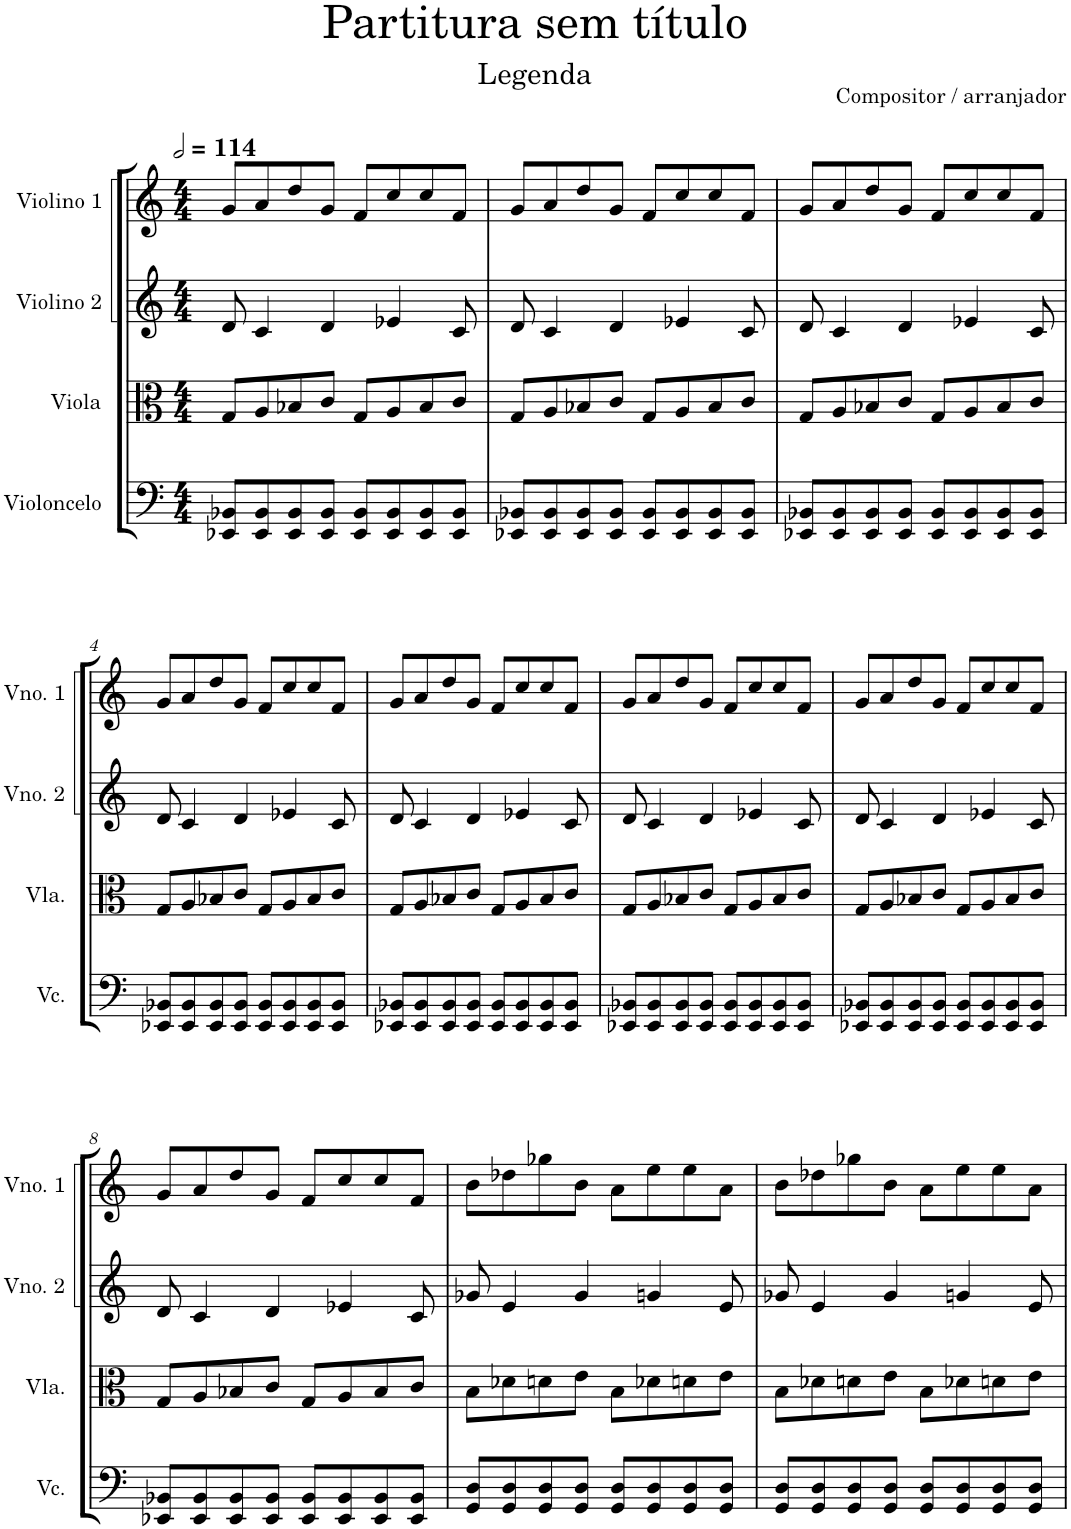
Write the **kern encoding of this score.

**kern	**kern	**kern	**kern
*part4	*part3	*part2	*part1
*staff4	*staff3	*staff2	*staff1
*I"Violoncelo	*I"Viola	*I"Violino 2	*I"Violino 1
*I'Vc.	*I'Vla.	*I'Vno. 2	*I'Vno. 1
*clefF4	*clefC3	*clefG2	*clefG2
*k[]	*k[]	*k[]	*k[]
*M4/4	*M4/4	*M4/4	*M4/4
*MM228	*MM228	*MM228	*MM228
=1	=1	=1	=1
8EE-X/ 8BB-X/L	8G/L	8d/	8g/L
8EE-/ 8BB-/	8A/	4c/	8a/
8EE-/ 8BB-/	8B-X/	.	8dd/
8EE-/ 8BB-/J	8c/J	4d/	8g/J
8EE-/ 8BB-/L	8G/L	.	8f/L
8EE-/ 8BB-/	8A/	4e-X/	8cc/
8EE-/ 8BB-/	8B-/	.	8cc/
8EE-/ 8BB-/J	8c/J	8c/	8f/J
=2	=2	=2	=2
8EE-X/ 8BB-X/L	8G/L	8d/	8g/L
8EE-/ 8BB-/	8A/	4c/	8a/
8EE-/ 8BB-/	8B-X/	.	8dd/
8EE-/ 8BB-/J	8c/J	4d/	8g/J
8EE-/ 8BB-/L	8G/L	.	8f/L
8EE-/ 8BB-/	8A/	4e-X/	8cc/
8EE-/ 8BB-/	8B-/	.	8cc/
8EE-/ 8BB-/J	8c/J	8c/	8f/J
=3	=3	=3	=3
8EE-X/ 8BB-X/L	8G/L	8d/	8g/L
8EE-/ 8BB-/	8A/	4c/	8a/
8EE-/ 8BB-/	8B-X/	.	8dd/
8EE-/ 8BB-/J	8c/J	4d/	8g/J
8EE-/ 8BB-/L	8G/L	.	8f/L
8EE-/ 8BB-/	8A/	4e-X/	8cc/
8EE-/ 8BB-/	8B-/	.	8cc/
8EE-/ 8BB-/J	8c/J	8c/	8f/J
!!LO:LB:g=z
=4	=4	=4	=4
8EE-X/ 8BB-X/L	8G/L	8d/	8g/L
8EE-/ 8BB-/	8A/	4c/	8a/
8EE-/ 8BB-/	8B-X/	.	8dd/
8EE-/ 8BB-/J	8c/J	4d/	8g/J
8EE-/ 8BB-/L	8G/L	.	8f/L
8EE-/ 8BB-/	8A/	4e-X/	8cc/
8EE-/ 8BB-/	8B-/	.	8cc/
8EE-/ 8BB-/J	8c/J	8c/	8f/J
=5	=5	=5	=5
8EE-X/ 8BB-X/L	8G/L	8d/	8g/L
8EE-/ 8BB-/	8A/	4c/	8a/
8EE-/ 8BB-/	8B-X/	.	8dd/
8EE-/ 8BB-/J	8c/J	4d/	8g/J
8EE-/ 8BB-/L	8G/L	.	8f/L
8EE-/ 8BB-/	8A/	4e-X/	8cc/
8EE-/ 8BB-/	8B-/	.	8cc/
8EE-/ 8BB-/J	8c/J	8c/	8f/J
=6	=6	=6	=6
8EE-X/ 8BB-X/L	8G/L	8d/	8g/L
8EE-/ 8BB-/	8A/	4c/	8a/
8EE-/ 8BB-/	8B-X/	.	8dd/
8EE-/ 8BB-/J	8c/J	4d/	8g/J
8EE-/ 8BB-/L	8G/L	.	8f/L
8EE-/ 8BB-/	8A/	4e-X/	8cc/
8EE-/ 8BB-/	8B-/	.	8cc/
8EE-/ 8BB-/J	8c/J	8c/	8f/J
=7	=7	=7	=7
8EE-X/ 8BB-X/L	8G/L	8d/	8g/L
8EE-/ 8BB-/	8A/	4c/	8a/
8EE-/ 8BB-/	8B-X/	.	8dd/
8EE-/ 8BB-/J	8c/J	4d/	8g/J
8EE-/ 8BB-/L	8G/L	.	8f/L
8EE-/ 8BB-/	8A/	4e-X/	8cc/
8EE-/ 8BB-/	8B-/	.	8cc/
8EE-/ 8BB-/J	8c/J	8c/	8f/J
!!LO:LB:g=z
=8	=8	=8	=8
8EE-X/ 8BB-X/L	8G/L	8d/	8g/L
8EE-/ 8BB-/	8A/	4c/	8a/
8EE-/ 8BB-/	8B-X/	.	8dd/
8EE-/ 8BB-/J	8c/J	4d/	8g/J
8EE-/ 8BB-/L	8G/L	.	8f/L
8EE-/ 8BB-/	8A/	4e-X/	8cc/
8EE-/ 8BB-/	8B-/	.	8cc/
8EE-/ 8BB-/J	8c/J	8c/	8f/J
=9	=9	=9	=9
8GG/ 8D/L	8B\L	8g-X/	8b\L
8GG/ 8D/	8d-X\	4e/	8dd-X\
8GG/ 8D/	8dn\	.	8gg-X\
8GG/ 8D/J	8e\J	4g-/	8b\J
8GG/ 8D/L	8B\L	.	8a\L
8GG/ 8D/	8d-X\	4gn/	8ee\
8GG/ 8D/	8dn\	.	8ee\
8GG/ 8D/J	8e\J	8e/	8a\J
=10	=10	=10	=10
8GG/ 8D/L	8B\L	8g-X/	8b\L
8GG/ 8D/	8d-X\	4e/	8dd-X\
8GG/ 8D/	8dn\	.	8gg-X\
8GG/ 8D/J	8e\J	4g-/	8b\J
8GG/ 8D/L	8B\L	.	8a\L
8GG/ 8D/	8d-X\	4gn/	8ee\
8GG/ 8D/	8dn\	.	8ee\
8GG/ 8D/J	8e\J	8e/	8a\J
=	=	=	=
*-	*-	*-	*-
